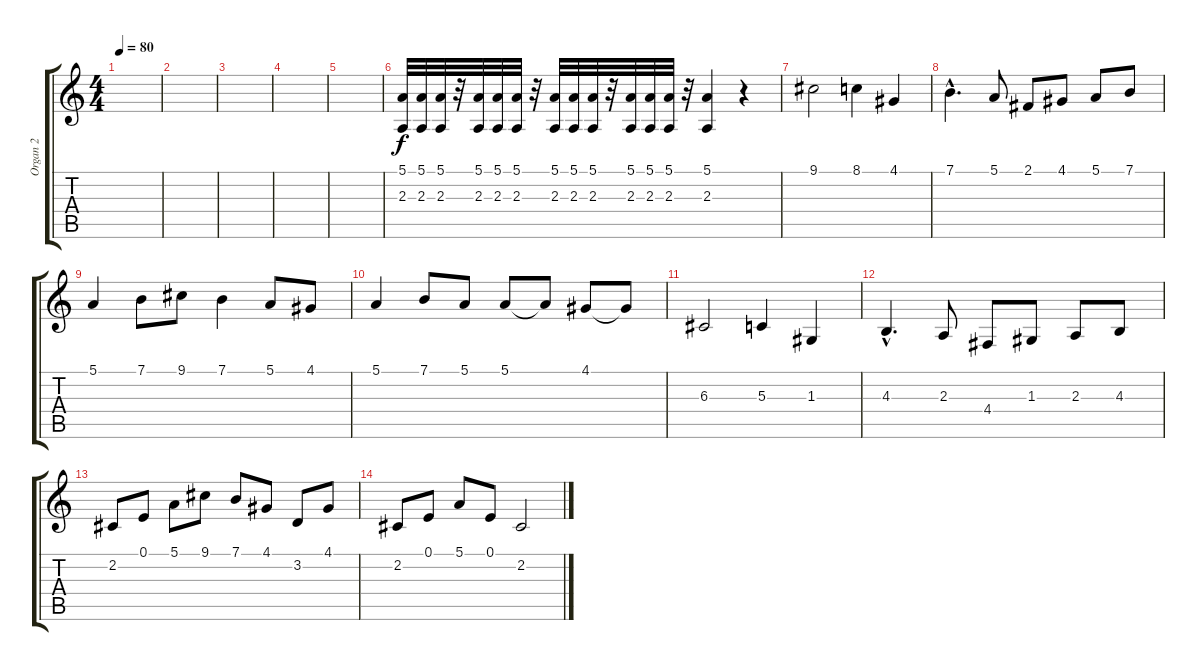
\track ("Organ 2" "Organ 2") {instrument percussiveorgan}
\staff {score tabs}
\tuning (E4 B3 G3 D3 A2 E2) {hide}
\ts (4 4)
\tempo 80
\clef g2
\ks c
|
|
|
|
|
(5.1 2.3).32 (5.1 2.3).32 (5.1 2.3).32 r.32 (5.1 2.3).32 (5.1 2.3).32 (5.1 2.3).32 r.32 (5.1 2.3).32 (5.1 2.3).32 (5.1 2.3).32 r.32 (5.1 2.3).32 (5.1 2.3).32 (5.1 2.3).32 r.32 (5.1 2.3).4 r.4 |
9.1.2 8.1.4 4.1.4 |
7.1{hac}.4{d} 5.1.8 2.1.8 4.1.8 5.1.8 7.1.8 |
5.1.4 7.1.8 9.1.8 7.1.4 5.1.8 4.1.8 |
5.1.4 7.1.8 5.1.8 5.1.8 5.1{t}.8 4.1.8 4.1{t}.8 |
6.3.2 5.3.4 1.3.4 |
4.3{hac}.4{d} 2.3.8 4.4.8 1.3.8 2.3.8 4.3.8 |
2.2.8 0.1.8 5.1.8 9.1.8 7.1.8 4.1.8 3.2.8 4.1.8 |
2.2.8 0.1.8 5.1.8 0.1.8 2.2.2
